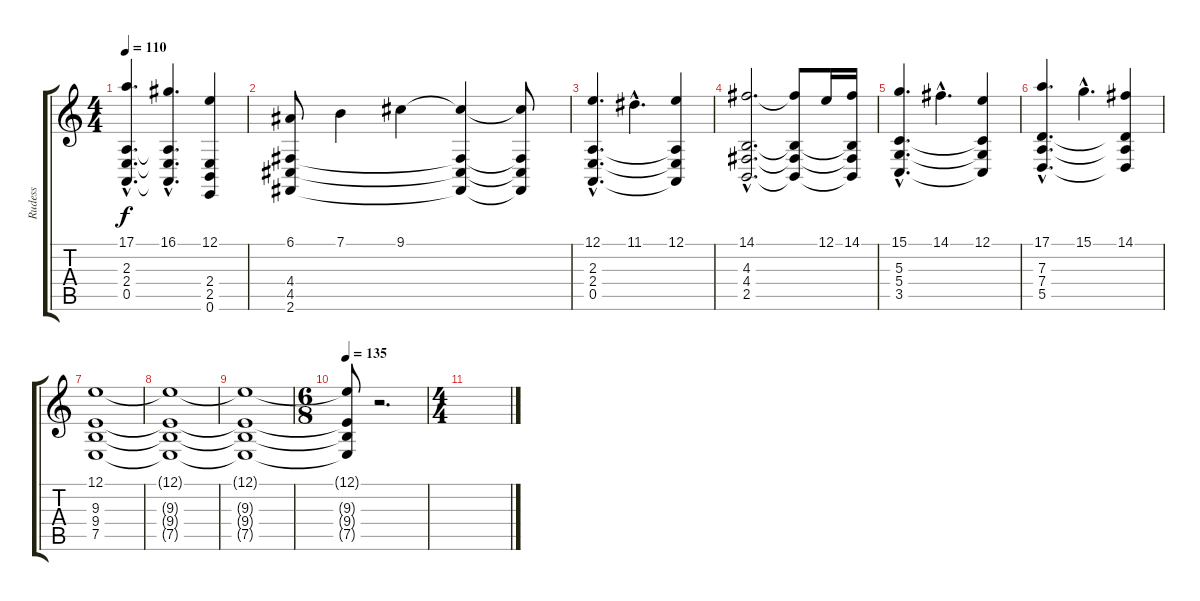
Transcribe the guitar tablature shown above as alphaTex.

\track ("Rudess" "Rudess") {instrument stringensemble1}
\staff {score tabs}
\tuning (E4 B3 G3 D3 A2 E2) {hide}
\ts (4 4)
\tempo 110
\clef g2
\ks c
(17.1{hac} 2.3{hac} 2.4{hac} 0.5{hac}).4{d dy f} (16.1{hac} 2.3{hac t} 2.4{hac t} 0.5{hac t}).4{d} (12.1 2.4 2.5 0.6).4 |
(6.1 4.4 4.5 2.6).8 7.1.4 9.1.4 (9.1{t} 4.4{t} 4.5{t} 2.6{t}).4 (9.1{t} 4.4{t} 4.5{t} 2.6{t}).8 |
(12.1{hac} 2.3{hac} 2.4{hac} 0.5{hac}).4{d} 11.1{hac}.4{d} (12.1 2.3{t} 2.4{t} 0.5{t}).4 |
(14.1{hac} 4.3{hac} 4.4{hac} 2.5{hac}).2{d} (14.1{t} 4.3{t} 4.4{t} 2.5{t}).8 12.1.16 (14.1 4.3{t} 4.4{t} 2.5{t}).16 |
(15.1{hac} 5.3{hac} 5.4{hac} 3.5{hac}).4{d} 14.1{hac}.4{d} (12.1 5.3{t} 5.4{t} 3.5{t}).4 |
(17.1{hac} 7.3{hac} 7.4{hac} 5.5{hac}).4{d} 15.1{hac}.4{d} (14.1 7.3{t} 7.4{t} 5.5{t}).4 |
(12.1 9.3 9.4 7.5).1{volume 7} |
(12.1{t} 9.3{t} 9.4{t} 7.5{t}).1 |
(12.1{t} 9.3{t} 9.4{t} 7.5{t}).1 |
\ts (6 8)
\tempo 135
(12.1{t} 9.3{t} 9.4{t} 7.5{t}).8 r.2{d} |
\ts (4 4)
